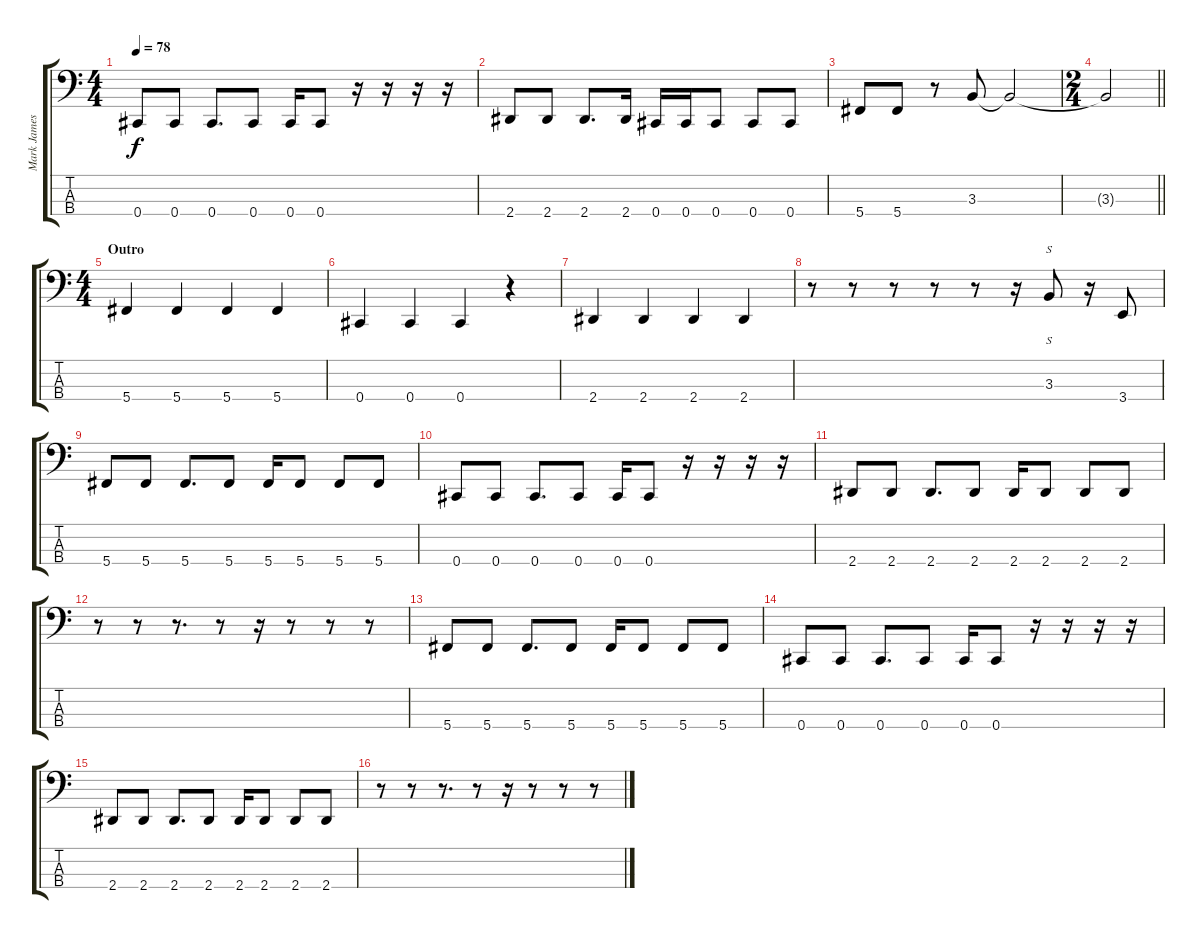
\track ("Mark James" "Mark James") {instrument electricbassfinger}
\staff {score tabs}
\tuning (Gb2 Db2 Ab1 Db1) {hide}
\ts (4 4)
\tempo 78
\clef f4
\ks c
0.4.8{dy f} 0.4.8 0.4.8{d} 0.4.8 0.4.16 0.4.8 r.16 r.16 r.16 r.16 |
2.4.8 2.4.8 2.4.8{d} 2.4.16 0.4.16 0.4.16 0.4.8 0.4.8 0.4.8 |
5.4.8 5.4.8 r.8 3.3.8 3.3{t}.2 |
\ts (2 4)
\barLineRight lightlight
3.3{t}.2 |
\ts (4 4)
\section ("" "Outro")
5.4.4 5.4.4 5.4.4 5.4.4 |
0.4.4 0.4.4 0.4.4 r.4 |
2.4.4 2.4.4 2.4.4 2.4.4 |
r.8 r.8 r.8 r.8 r.8 r.16 3.3.8{s} r.16 3.4.8 |
5.4.8 5.4.8 5.4.8{d} 5.4.8 5.4.16 5.4.8 5.4.8 5.4.8 |
0.4.8 0.4.8 0.4.8{d} 0.4.8 0.4.16 0.4.8 r.16 r.16 r.16 r.16 |
2.4.8 2.4.8 2.4.8{d} 2.4.8 2.4.16 2.4.8 2.4.8 2.4.8 |
r.8 r.8 r.8{d} r.8 r.16 r.8 r.8 r.8 |
5.4.8 5.4.8 5.4.8{d} 5.4.8 5.4.16 5.4.8 5.4.8 5.4.8 |
0.4.8 0.4.8 0.4.8{d} 0.4.8 0.4.16 0.4.8 r.16 r.16 r.16 r.16 |
2.4.8 2.4.8 2.4.8{d} 2.4.8 2.4.16 2.4.8 2.4.8 2.4.8 |
r.8 r.8 r.8{d} r.8 r.16 r.8 r.8 r.8
